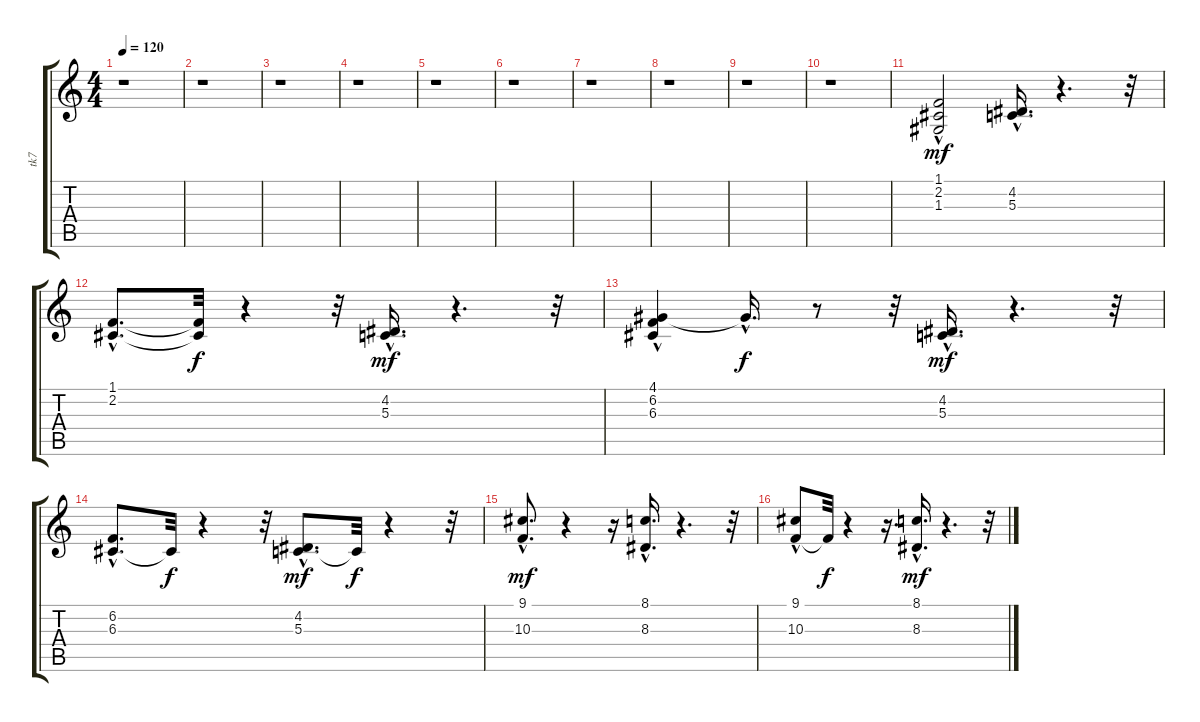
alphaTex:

\track ("tk7" "tk7") {instrument synthstrings1}
\staff {score tabs}
\tuning (E4 B3 G3 D3 A2 E2) {hide}
\ts (4 4)
\tempo 120
\clef g2
\ks c
r.1{dy f} |
r.1 |
r.1 |
r.1 |
r.1 |
r.1 |
r.1 |
r.1 |
r.1 |
r.1 |
(1.1{hac} 2.2{hac} 1.3).2{dy mf} (4.2{hac} 5.3).16{d} r.4{d} r.32 |
(1.1{hac} 2.2{hac}).8{d} (1.1{t} 2.2{t}).32{dy f} r.4 r.32 (4.2{hac} 5.3).16{d dy mf} r.4{d} r.32 |
(4.1 6.2{hac} 6.3{hac}).4 4.1{hac t}.16{d dy f} r.8 r.32 (4.2{hac} 5.3{hac}).16{d dy mf} r.4{d} r.32 |
(6.2 6.3{hac}).8{d} 6.3{t}.32{dy f} r.4 r.32 (4.2{hac} 5.3{hac}).8{d dy mf} 5.3{t}.32{dy f} r.4 r.32 |
(9.1{hac} 10.3{hac}).8{d dy mf} r.4 r.16 (8.1{hac} 8.3{hac}).16{d} r.4{d} r.32 |
(9.1{hac} 10.3).8 10.3{t}.32{dy f} r.4 r.16{d} (8.1{hac} 8.3{hac}).16{d dy mf} r.4{d} r.32
